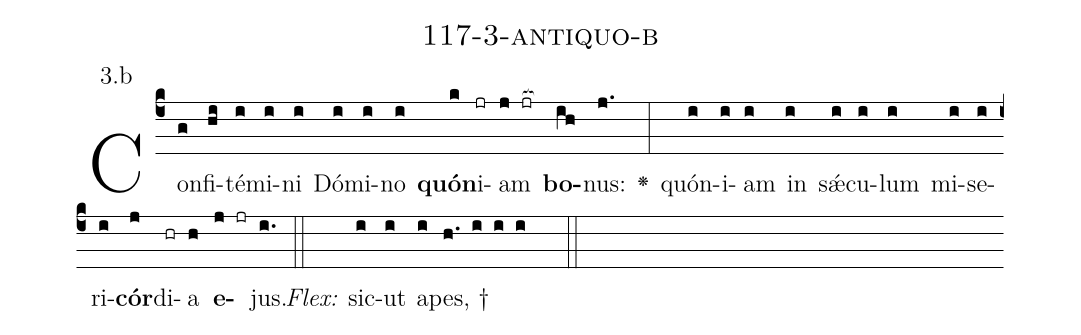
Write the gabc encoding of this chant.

name: 117-3-antiquo-b;
annotation: 3.b;
%%
(c4)Con(g)fi(hi)té(i)mi(i)ni(i) Dó(i)mi(i)no(i) <b>quón</b>(k)i(jr)am(j jr[ocb:1{]) <b>bo</b>(ih[ocb:0}])nus:(j.) <v>\greheightstar</v>(:) quón(i)i(i)am(i) in(i) sǽ(i)cu(i)lum(i) mi(i)se(i)ri(i)<b>cór</b>(j)di(hr)a(h) <b>e</b>(j jr)jus.(i.) (::)
<i>Flex:</i>()  sic(i)ut(i) a(i)pes, †(h. i i i  ::)

%E(i) u(i) o(j) u(h) a(j) e.(i.) (::)
